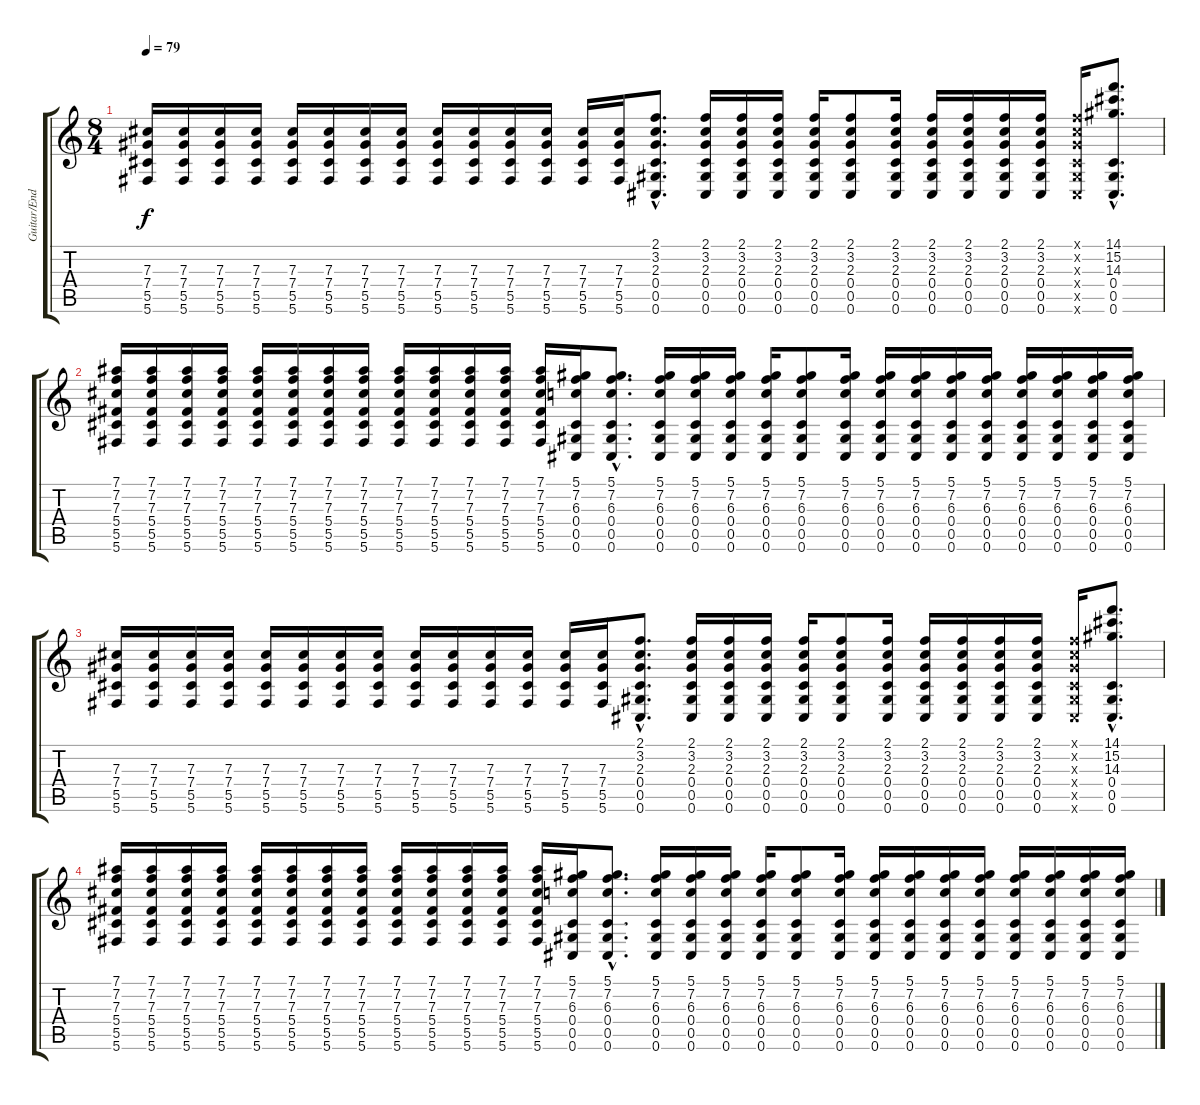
\track ("Guitar/End Synth" "Guitar/End") {instrument distortionguitar}
\staff {score tabs}
\tuning (Eb4 Bb3 Gb3 Db3 Ab2 Db2) {hide}
\ts (8 4)
\tempo 79
\clef g2
\ks c
(7.3 7.4 5.5 5.6).16{dy f instrument distortionguitar} (7.3 7.4 5.5 5.6).16 (7.3 7.4 5.5 5.6).16 (7.3 7.4 5.5 5.6).16 (7.3 7.4 5.5 5.6).16 (7.3 7.4 5.5 5.6).16 (7.3 7.4 5.5 5.6).16 (7.3 7.4 5.5 5.6).16 (7.3 7.4 5.5 5.6).16 (7.3 7.4 5.5 5.6).16 (7.3 7.4 5.5 5.6).16 (7.3 7.4 5.5 5.6).16 (7.3 7.4 5.5 5.6).16 (7.3 7.4 5.5 5.6).16 (2.1{hac} 3.2{hac} 2.3{hac} 0.4{hac} 0.5{hac} 0.6{hac}).8{d} (2.1 3.2 2.3 0.4 0.5 0.6).16 (2.1 3.2 2.3 0.4 0.5 0.6).16 (2.1 3.2 2.3 0.4 0.5 0.6).16 (2.1 3.2 2.3 0.4 0.5 0.6).16 (2.1 3.2 2.3 0.4 0.5 0.6).8 (2.1 3.2 2.3 0.4 0.5 0.6).16 (2.1 3.2 2.3 0.4 0.5 0.6).16 (2.1 3.2 2.3 0.4 0.5 0.6).16 (2.1 3.2 2.3 0.4 0.5 0.6).16 (2.1 3.2 2.3 0.4 0.5 0.6).16 (2.1{x} 3.2{x} 2.3{x} 0.4{x} 0.5{x} 0.6{x}).16 (14.1{hac} 15.2{hac} 14.3{hac} 0.4{hac} 0.5{hac} 0.6{hac}).8{d} |
(7.1 7.2 7.3 5.4 5.5 5.6).16{instrument distortionguitar} (7.1 7.2 7.3 5.4 5.5 5.6).16 (7.1 7.2 7.3 5.4 5.5 5.6).16 (7.1 7.2 7.3 5.4 5.5 5.6).16 (7.1 7.2 7.3 5.4 5.5 5.6).16 (7.1 7.2 7.3 5.4 5.5 5.6).16 (7.1 7.2 7.3 5.4 5.5 5.6).16 (7.1 7.2 7.3 5.4 5.5 5.6).16 (7.1 7.2 7.3 5.4 5.5 5.6).16 (7.1 7.2 7.3 5.4 5.5 5.6).16 (7.1 7.2 7.3 5.4 5.5 5.6).16 (7.1 7.2 7.3 5.4 5.5 5.6).16 (7.1 7.2 7.3 5.4 5.5 5.6).16 (5.1 7.2 6.3 0.4 0.5 0.6).16 (5.1{hac} 7.2{hac} 6.3{hac} 0.4{hac} 0.5{hac} 0.6{hac}).8{d} (5.1 7.2 6.3 0.4 0.5 0.6).16 (5.1 7.2 6.3 0.4 0.5 0.6).16 (5.1 7.2 6.3 0.4 0.5 0.6).16 (5.1 7.2 6.3 0.4 0.5 0.6).16 (5.1 7.2 6.3 0.4 0.5 0.6).8 (5.1 7.2 6.3 0.4 0.5 0.6).16 (5.1 7.2 6.3 0.4 0.5 0.6).16 (5.1 7.2 6.3 0.4 0.5 0.6).16 (5.1 7.2 6.3 0.4 0.5 0.6).16 (5.1 7.2 6.3 0.4 0.5 0.6).16 (5.1 7.2 6.3 0.4 0.5 0.6).16 (5.1 7.2 6.3 0.4 0.5 0.6).16 (5.1 7.2 6.3 0.4 0.5 0.6).16 (5.1 7.2 6.3 0.4 0.5 0.6).16 |
(7.3 7.4 5.5 5.6).16{instrument distortionguitar} (7.3 7.4 5.5 5.6).16 (7.3 7.4 5.5 5.6).16 (7.3 7.4 5.5 5.6).16 (7.3 7.4 5.5 5.6).16 (7.3 7.4 5.5 5.6).16 (7.3 7.4 5.5 5.6).16 (7.3 7.4 5.5 5.6).16 (7.3 7.4 5.5 5.6).16 (7.3 7.4 5.5 5.6).16 (7.3 7.4 5.5 5.6).16 (7.3 7.4 5.5 5.6).16 (7.3 7.4 5.5 5.6).16 (7.3 7.4 5.5 5.6).16 (2.1{hac} 3.2{hac} 2.3{hac} 0.4{hac} 0.5{hac} 0.6{hac}).8{d} (2.1 3.2 2.3 0.4 0.5 0.6).16 (2.1 3.2 2.3 0.4 0.5 0.6).16 (2.1 3.2 2.3 0.4 0.5 0.6).16 (2.1 3.2 2.3 0.4 0.5 0.6).16 (2.1 3.2 2.3 0.4 0.5 0.6).8 (2.1 3.2 2.3 0.4 0.5 0.6).16 (2.1 3.2 2.3 0.4 0.5 0.6).16 (2.1 3.2 2.3 0.4 0.5 0.6).16 (2.1 3.2 2.3 0.4 0.5 0.6).16 (2.1 3.2 2.3 0.4 0.5 0.6).16 (2.1{x} 3.2{x} 2.3{x} 0.4{x} 0.5{x} 0.6{x}).16 (14.1{hac} 15.2{hac} 14.3{hac} 0.4{hac} 0.5{hac} 0.6{hac}).8{d} |
(7.1 7.2 7.3 5.4 5.5 5.6).16{instrument distortionguitar} (7.1 7.2 7.3 5.4 5.5 5.6).16 (7.1 7.2 7.3 5.4 5.5 5.6).16 (7.1 7.2 7.3 5.4 5.5 5.6).16 (7.1 7.2 7.3 5.4 5.5 5.6).16 (7.1 7.2 7.3 5.4 5.5 5.6).16 (7.1 7.2 7.3 5.4 5.5 5.6).16 (7.1 7.2 7.3 5.4 5.5 5.6).16 (7.1 7.2 7.3 5.4 5.5 5.6).16 (7.1 7.2 7.3 5.4 5.5 5.6).16 (7.1 7.2 7.3 5.4 5.5 5.6).16 (7.1 7.2 7.3 5.4 5.5 5.6).16 (7.1 7.2 7.3 5.4 5.5 5.6).16 (5.1 7.2 6.3 0.4 0.5 0.6).16 (5.1{hac} 7.2{hac} 6.3{hac} 0.4{hac} 0.5{hac} 0.6{hac}).8{d} (5.1 7.2 6.3 0.4 0.5 0.6).16 (5.1 7.2 6.3 0.4 0.5 0.6).16 (5.1 7.2 6.3 0.4 0.5 0.6).16 (5.1 7.2 6.3 0.4 0.5 0.6).16 (5.1 7.2 6.3 0.4 0.5 0.6).8 (5.1 7.2 6.3 0.4 0.5 0.6).16 (5.1 7.2 6.3 0.4 0.5 0.6).16 (5.1 7.2 6.3 0.4 0.5 0.6).16 (5.1 7.2 6.3 0.4 0.5 0.6).16 (5.1 7.2 6.3 0.4 0.5 0.6).16 (5.1 7.2 6.3 0.4 0.5 0.6).16 (5.1 7.2 6.3 0.4 0.5 0.6).16 (5.1 7.2 6.3 0.4 0.5 0.6).16 (5.1 7.2 6.3 0.4 0.5 0.6).16
